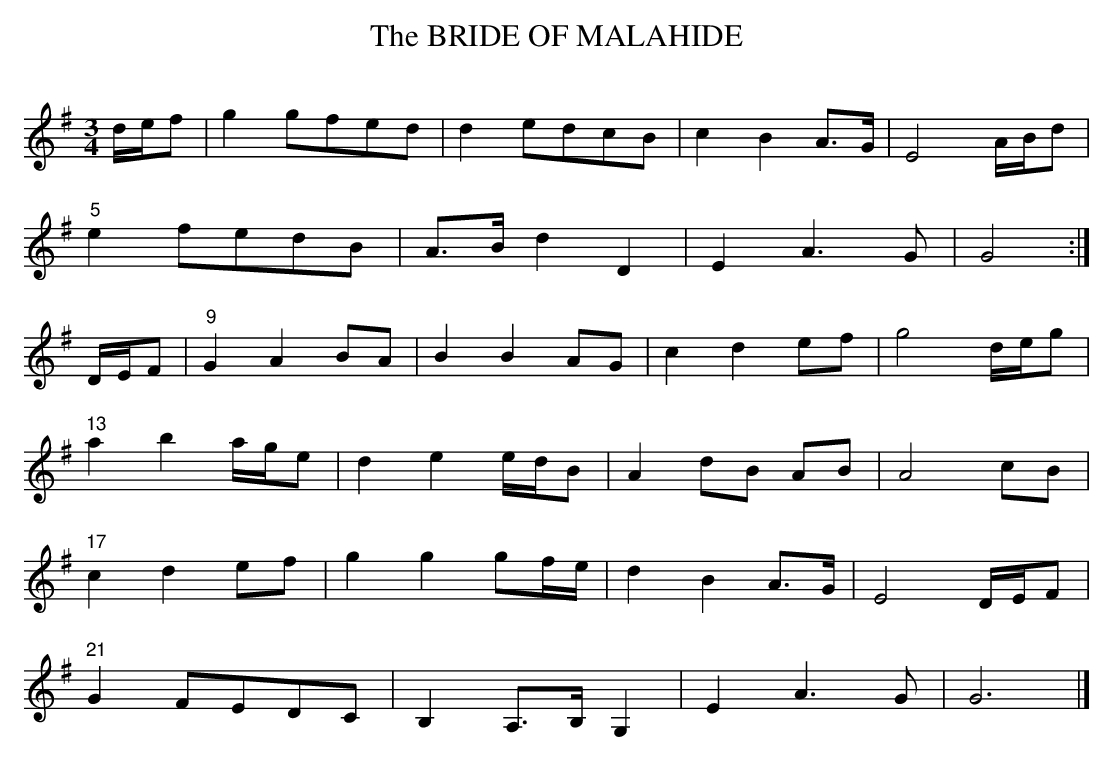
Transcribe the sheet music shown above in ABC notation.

X:1
T:BRIDE OF MALAHIDE, The
Y:"moderate"
Q:120
M:3/4
L:1/8
K:G
d/e/f|g2gfed|d2edcB|c2B2A>G|E4A/B/d|
"5"e2fedB|A>B d2D2|E2A3G|G4:|
D/E/F|"9"G2A2BA|B2B2AG|c2d2ef|g4d/e/g|
"13"a2b2a/g/e|d2e2e/d/B|A2dB AB|A4 cB|
"17"c2d2ef|g2g2gf/e/|d2B2A>G|E4D/E/F|
"21"G2FEDC|B,2A,>B, G,2|E2A3G|G6|]
